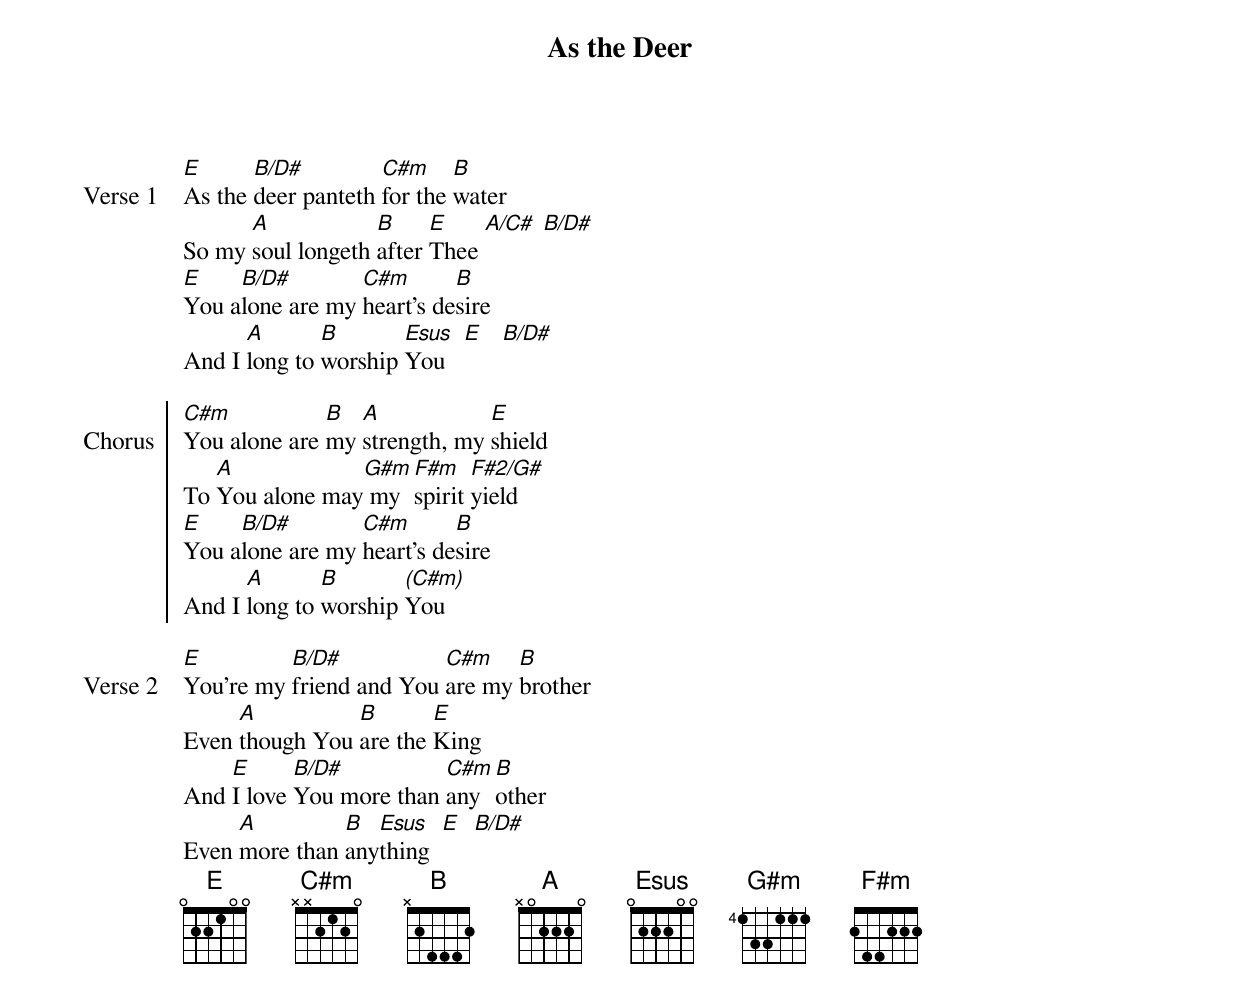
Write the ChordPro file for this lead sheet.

{title: As the Deer}
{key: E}
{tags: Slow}
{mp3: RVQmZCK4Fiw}
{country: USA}
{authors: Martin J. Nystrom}
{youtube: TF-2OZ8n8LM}

{start_of_verse: Verse 1}
[E]As the [B/D#]deer panteth [C#m]for the [B]water
So my [A]soul longeth [B]after [E]Thee [A/C#] [B/D#]
[E]You a[B/D#]lone are my [C#m]heart's de[B]sire
And I [A]long to [B]worship [Esus]You   [E]   [B/D#]
{end_of_verse}

{start_of_chorus: Chorus}
[C#m]You alone are [B]my [A]strength, my [E]shield
To [A]You alone may[G#m] my [F#m]spirit [F#2/G#]yield
[E]You a[B/D#]lone are my [C#m]heart's de[B]sire
And I [A]long to [B]worship [(C#m)]You
{end_of_chorus}

{start_of_verse: Verse 2}
[E]You're my [B/D#]friend and You [C#m]are my [B]brother
Even [A]though You [B]are the [E]King
And [E]I love [B/D#]You more than [C#m]any [B]other
Even [A]more than [B]any[Esus]thing  [E]  [B/D#]
{end_of_verse}
